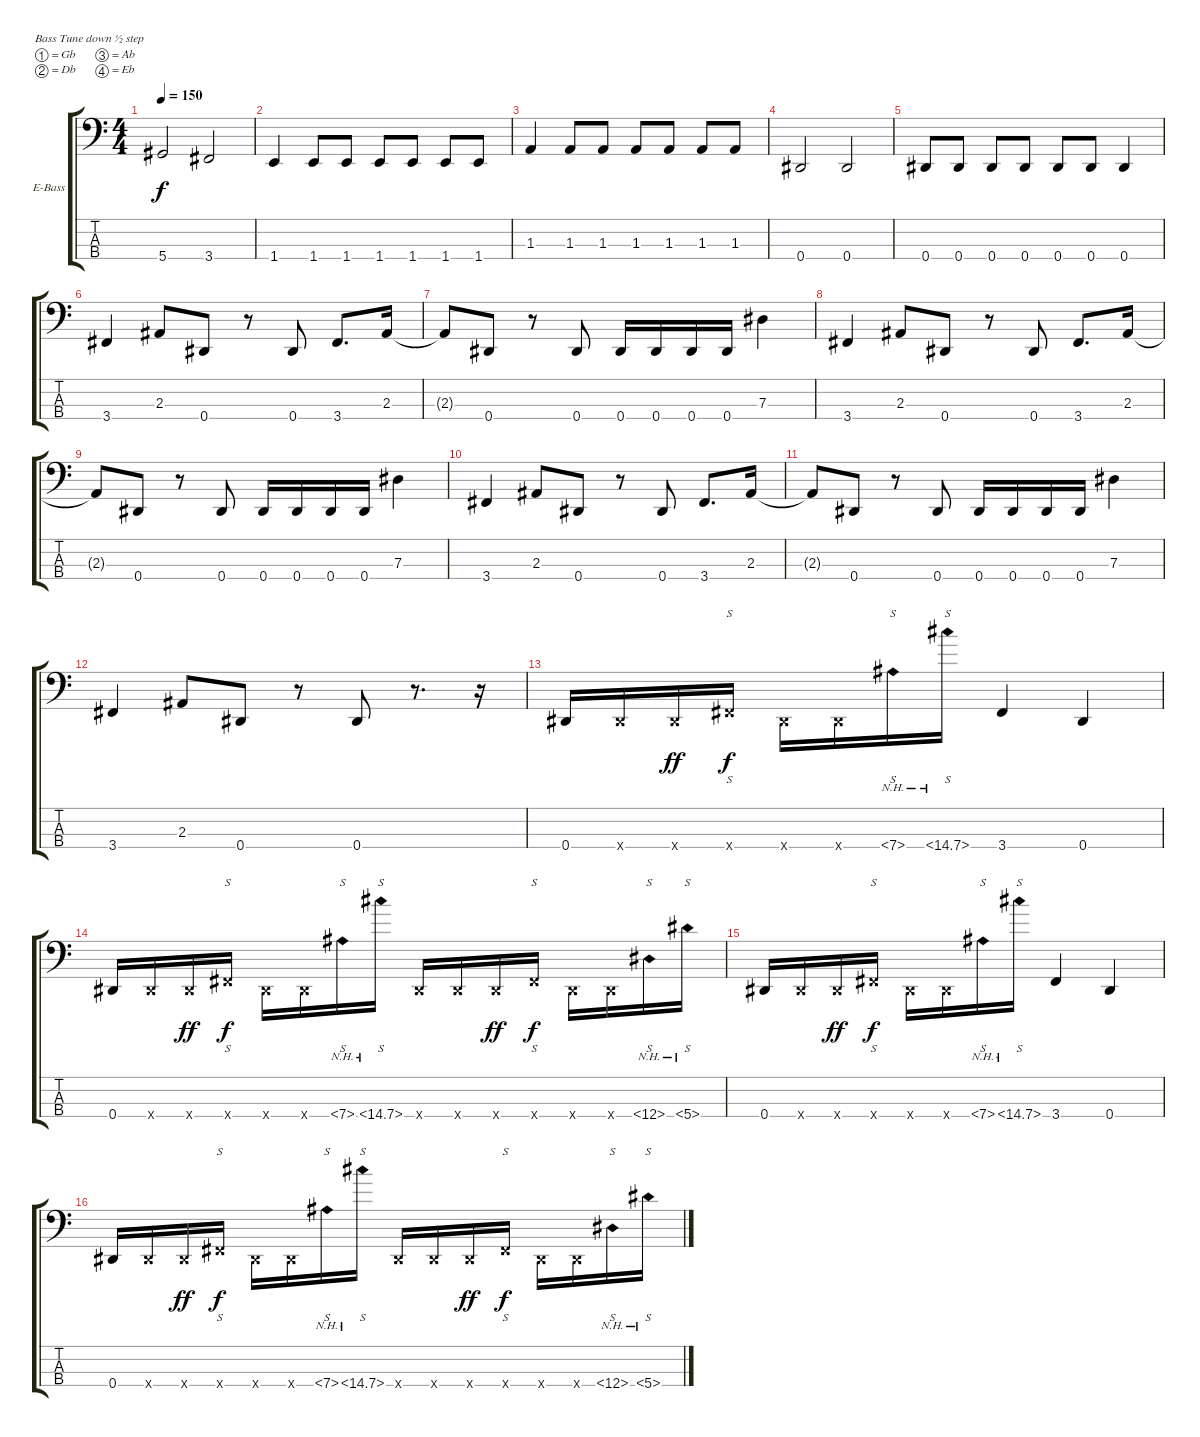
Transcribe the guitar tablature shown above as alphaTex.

\bracketExtendMode groupsimilarinstruments
\firstSystemTrackNameOrientation horizontal
\otherSystemsTrackNameOrientation horizontal
\track ("Arif Mirabdolbaghi" "E-Bass") {solo instrument electricbassfinger}
\staff {score tabs}
\tuning (Gb2 Db2 Ab1 Eb1)
\ts (4 4)
\tempo 150
\clef f4
\ks c
5.4.2{dy f} 3.4.2 |
1.4.4 1.4.8 1.4.8 1.4.8 1.4.8 1.4.8 1.4.8 |
1.3.4 1.3.8 1.3.8 1.3.8 1.3.8 1.3.8 1.3.8 |
0.4.2 0.4.2 |
0.4.8 0.4.8 0.4.8 0.4.8 0.4.8 0.4.8 0.4.4 |
3.4.4 2.3.8 0.4.8 r.8 0.4.8 3.4.8{d} 2.3.16 |
2.3{t}.8 0.4.8 r.8 0.4.8 0.4.16 0.4.16 0.4.16 0.4.16 7.3.4 |
3.4.4 2.3.8 0.4.8 r.8 0.4.8 3.4.8{d} 2.3.16 |
2.3{t}.8 0.4.8 r.8 0.4.8 0.4.16 0.4.16 0.4.16 0.4.16 7.3.4 |
3.4.4 2.3.8 0.4.8 r.8 0.4.8 3.4.8{d} 2.3.16 |
2.3{t}.8 0.4.8 r.8 0.4.8 0.4.16 0.4.16 0.4.16 0.4.16 7.3.4 |
3.4.4 2.3.8 0.4.8 r.8 0.4.8 r.8{d} r.16 |
0.4.16 0.4{x}.16 0.4{x}.16{dy ff} 3.4{x}.16{s dy f} 0.4{x}.16 0.4{x}.16 7.4{nh}.16{s} 15.4{nh}.16{s} 3.4.4 0.4.4 |
0.4.16 0.4{x}.16 0.4{x}.16{dy ff} 3.4{x}.16{s dy f} 0.4{x}.16 0.4{x}.16 7.4{nh}.16{s} 15.4{nh}.16{s} 0.4{x}.16 0.4{x}.16 0.4{x}.16{dy ff} 3.4{x}.16{s dy f} 0.4{x}.16 0.4{x}.16 6.4{nh}.16{s} 5.4{nh}.16{s} |
0.4.16 0.4{x}.16 0.4{x}.16{dy ff} 3.4{x}.16{s dy f} 0.4{x}.16 0.4{x}.16 7.4{nh}.16{s} 15.4{nh}.16{s} 3.4.4 0.4.4 |
0.4.16 0.4{x}.16 0.4{x}.16{dy ff} 3.4{x}.16{s dy f} 0.4{x}.16 0.4{x}.16 7.4{nh}.16{s} 15.4{nh}.16{s} 0.4{x}.16 0.4{x}.16 0.4{x}.16{dy ff} 3.4{x}.16{s dy f} 0.4{x}.16 0.4{x}.16 6.4{nh}.16{s} 5.4{nh}.16{s}
